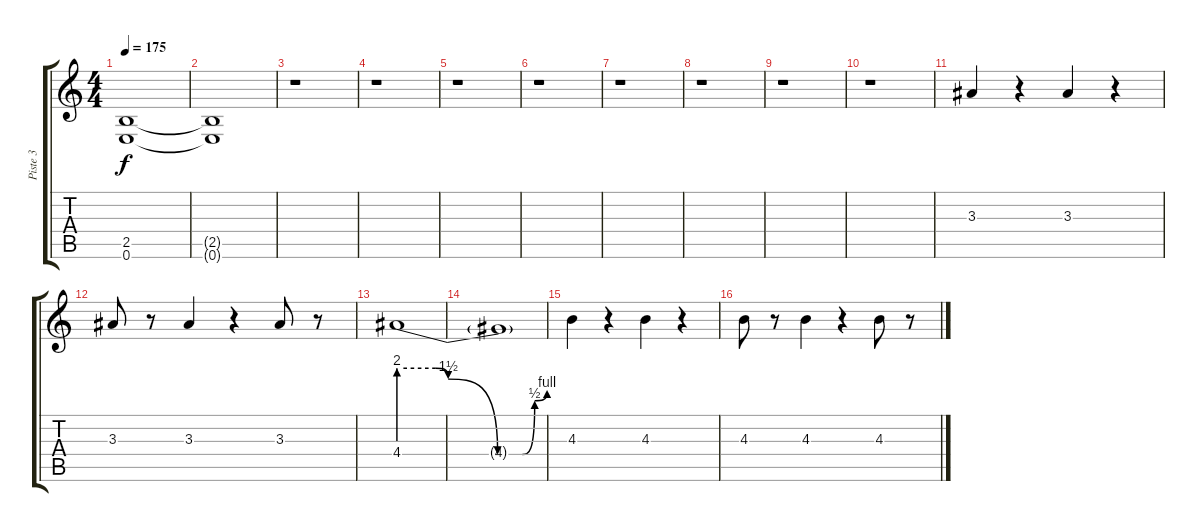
\track ("Piste 3" "Piste 3") {instrument distortionguitar}
\staff {score tabs}
\tuning (E4 B3 G3 D3 A2 E2) {hide}
\ts (4 4)
\tempo 175
\clef g2
\ks c
(2.5{t} 0.6{t}).1{dy f} |
(2.5{t} 0.6{t}).1 |
r.1 |
r.1 |
r.1 |
r.1 |
r.1 |
r.1 |
r.1 |
r.1 |
3.3.4{volume 9 instrument guitarharmonics} r.4 3.3.4 r.4 |
3.3.8 r.8 3.3.4 r.4 3.3.8 r.8 |
4.4{be (custom 0 8 15 8 20 6 40 0 50 0 55 2 60 4)}.1 |
4.4{t}.1 |
4.3.4 r.4 4.3.4 r.4 |
4.3.8 r.8 4.3.4 r.4 4.3.8 r.8
